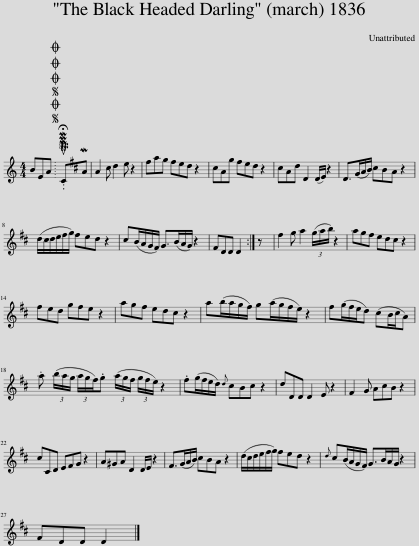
X:1
L:1/8
M:4/4
I:linebreak $
K:C
V:1 treble
V:1
 BEA |SOSOOO .!fermata!PMTuCMA | A2 ^c d2 e z2 | ^fag fed z2 | ^cAg ^fed z2 | %5
 ^cAd D2 (D/E/) z2 | D>(GA/B/) ^cBA z2 |$ (d/^c/d/e/^f/g/) fed z2 | ^c(B/A/G/^F/) G>(BA/G/) z2 | ^FDD D2 :| %10
 z | ^f2 g a2 (3(g/a/b/) z2 | ag^f ed^c z2 |$ ^fed gfe z2 | ag^f ed^c z2 | %15
 a(b/a/g/^f/) g(a/g/f/e/) z2 | ^f(g/f/e/d) (^cB/c/A) |$ .a (3(b/a/g/ (3a/g/^f/).g (3(a/g/f/ (3g/f/e/) z2 | .^f(g/f/e/d/){d} ^cBc z2 | dDD D2 E z2 | %20
 ^F2 G A^cB z2 |$ ^c^CD E^FG z2 | A^GA D2 D/E/ z2 | ^F>(GA/B/) ^cBA z2 | (d/^c/d/e/^f/g/) fed z2 | %25
{d} ^c(B/A/G/^F/) G>BA/G/ z2 |$ ^FDD D2 |] %27
